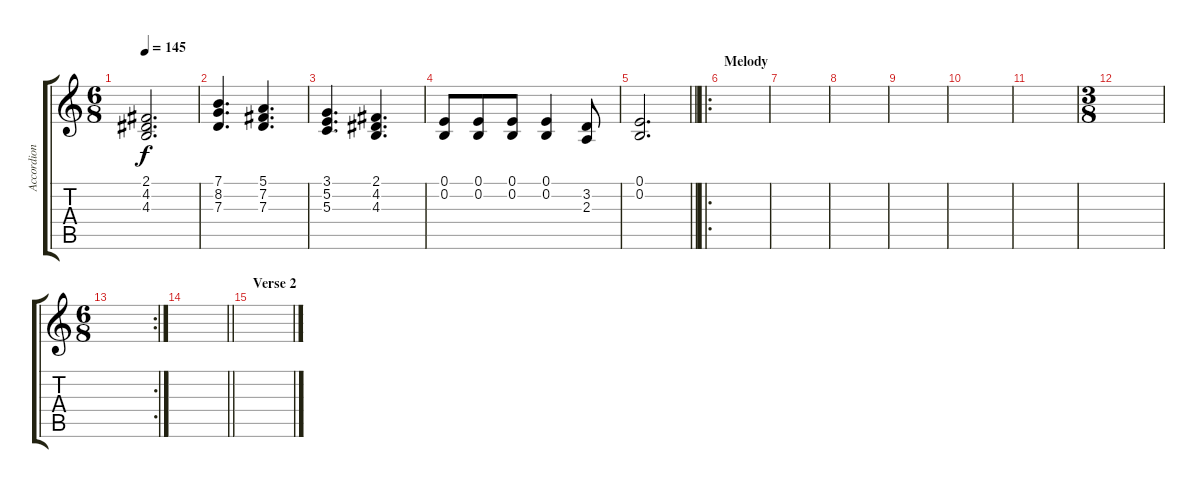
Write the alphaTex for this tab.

\track ("Accordion" "Accordion") {instrument accordion}
\staff {score tabs}
\tuning (E4 B3 G3 D3 A2 E2) {hide}
\ts (6 8)
\tempo 145
\clef g2
\ks c
(2.1 4.2 4.3).2{d dy f} |
(7.1 8.2 7.3).4{d} (5.1 7.2 7.3).4{d} |
(3.1 5.2 5.3).4{d} (2.1 4.2 4.3).4{d} |
(0.1 0.2).8 (0.1 0.2).8 (0.1 0.2).8 (0.1 0.2).4 (3.2 2.3).8 |
\barLineRight lightlight
(0.1 0.2).2{d} |
\ro
\section ("" "Melody")
|
|
|
|
|
|
\ts (3 8)
|
\rc 2
\ts (6 8)
|
\barLineRight lightlight
|
\section ("" "Verse 2")
